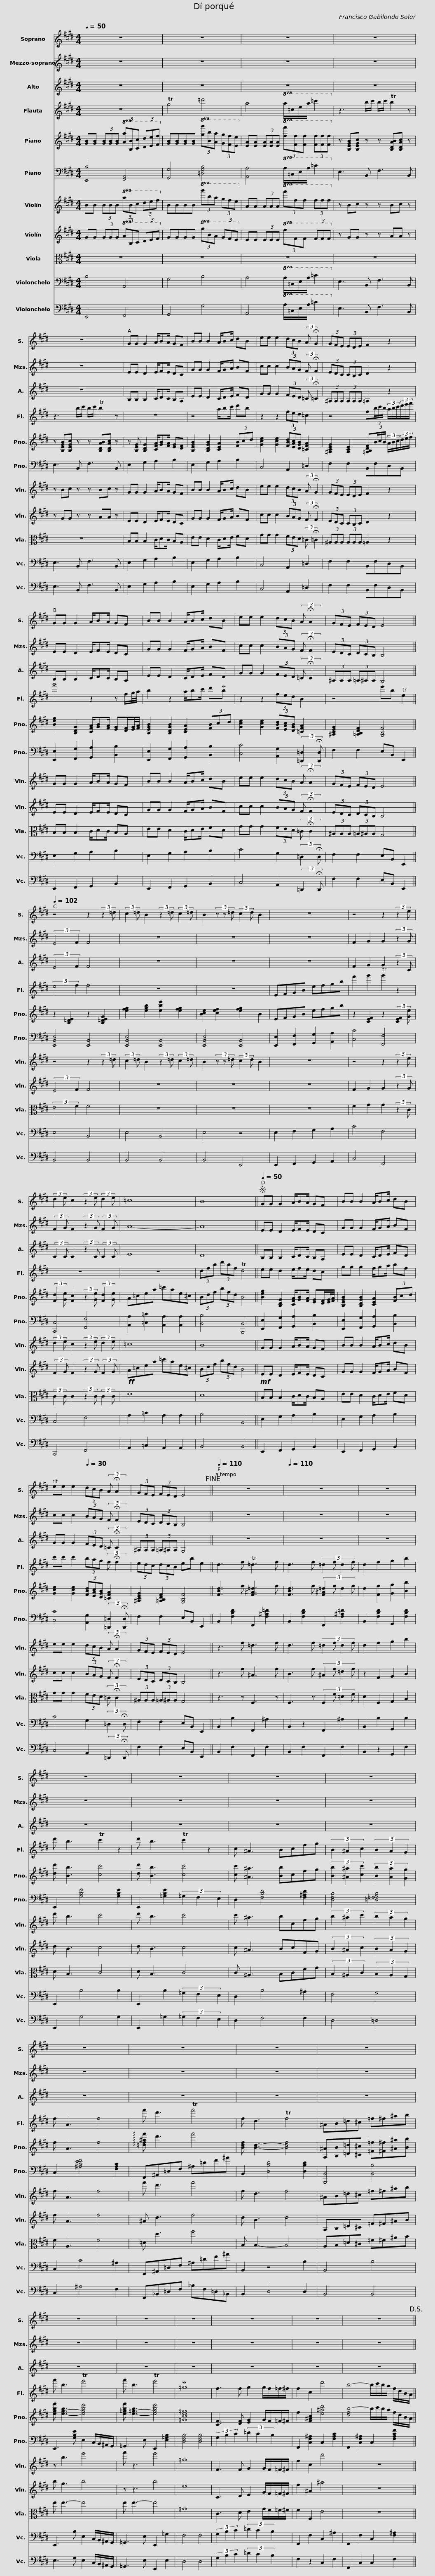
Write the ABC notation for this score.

X:1
%%score 1 2 3 4 5 6 7 8 9 10 11
L:1/8
Q:1/4=50
M:4/4
I:linebreak $
K:E
V:1 treble
V:2 treble
V:3 treble
V:4 treble
V:5 treble
V:6 bass
V:7 treble
V:8 treble
V:9 alto
V:10 bass
V:11 bass
V:1
 z8 | z8 | z8 |$ z8 | z8 | %5
 GG G2 A/BA/ GF |$ BB B2 A/Bc/ dB | ee e2 (3dcB (3:2:2A !fermata!G2 |$ (3GFE (3EDE F2 z2 | GG G2 A/BA/ GF |$ %10
 BB B2 A/Bc/ dB | ee e2 (3dcB (3:2:2A !fermata!A2 | (3GFE (3FED E4 ||$[Q:1/4=102] z4 z2 (3:2:2z2 =d | (3:2:2c2 =d B2 (3:2:2z2 =d (3:2:2c2 =d | %15
 B2 (3z z =d (3:2:2c2 d B2 | z8 | z4 z2 (3:2:2z2 e |$ (3:2:2d2 e c2 (3:2:2z2 e (3:2:2d2 e | =c8 | %20
 B8 ||S[Q:1/4=50] GG G2 A/BA/ GF |$ BB B2 A/Bc/ dB |[Q:1/4=50] e[Q:1/4=45]e[Q:1/4=40] e2[Q:1/4=30] (3dcB (3:2:2A !fermata!A2 | (3GFE (3FED E4!fine! ||$ %25
[Q:1/4=110] z8 |[Q:1/4=110] z8 | z8 | z8 | z8 |$ %30
 z8 | z8 | z8 | z8 |$ z8 | %35
 z8 | z8 | z8 | z8 |$ z8 | %40
 z8 | z8!D.S.! || %42
V:2
 z8 | z8 | z8 |$ z8 | z8 | %5
 EE D2 E/FE/ DC |$ GG G2 F/GA/ BF | cc c2 (3BAG (3:2:2F !fermata!F2 |$ (3EDC (3CB,C D2 z2 | EE D2 E/FE/ DC |$ %10
 GG G2 F/GA/ BF | cc c2 (3BAG (3:2:2F !fermata!F2 | (3EDC (3DCB, B,4 ||$ (3:2:2E4 F2 F4 | z8 | %15
 z8 | z8 | F2 G2 G2 (3:2:2z2 G |$ (3:2:2F2 G F2 (3:2:2z2 G (3:2:2F2 G | A8- | %20
 A8 || EE D2 E/FE/ DC |$ GG G2 F/GA/ BF | cc c2 (3BAG (3:2:2F !fermata!F2 | (3EDC (3DCB, B,4 ||$ %25
 z8 | z8 | z8 | z8 | z8 |$ %30
 z8 | z8 | z8 | z8 |$ z8 | %35
 z8 | z8 | z8 | z8 |$ z8 | %40
 z8 | z8 || %42
V:3
 z8 | z8 | z8 |$ z8 | z8 | %5
 B,B, B,2 C/DC/ B,A, |$ EE D2 C/DE/ FD | GG G2 (3FED (3:2:2=C !fermata!=C2 |$ (3^A,A,A, (3A,A,A, =A,2 z2 | B,B, B,2 C/DC/ B,A, |$ %10
 EE D2 C/DE/ FD | GG G2 (3FED (3:2:2=C !fermata!C2 | (3^A,A,A, (3=A,^A,A, G,4 ||$ (3:2:2E4 F2 F4 | z8 | %15
 z8 | z8 | F2 G2 G2 (3:2:2z2 C |$ (3:2:2C2 C C2 (3:2:2z2 C (3:2:2C2 C | E8 | %20
 D8 || B,B, B,2 C/DC/ B,A, |$ EE D2 C/DE/ FD | GG G2 (3FED (3:2:2=C !fermata!C2 | (3^A,A,A, (3=A,^A,A, G,4 ||$ %25
 z8 | z8 | z8 | z8 | z8 |$ %30
 z8 | z8 | z8 | z8 |$ z8 | %35
 z8 | z8 | z8 | z8 |$ z8 | %40
 z8 | z8 || %42
V:4
 z8 | Tg4 =d'4 | a4!8va(! a/=c'/e'/a'/ =c''2!8va)! |$ z3 b/c'/ b/c'/ Tb2 z | z3 b/c'/ b/c'/ Tb2 z | %5
 z8 |$ z4 a/bc'/ d'b | z2 z2 (3fed =c2 |$ z4 f(3b/c'/b/ (3a/b/c'/(3d'/e'/f'/ | g'4 z2 z f/g/4a/4 |$ %10
 b2 z2 a/bc'/ d'Mb | z2 z2 (3fed B2 | z4 e'b Te2 ||$ (3:2:2e4 f2 f4 | z8 | %15
 z8 | EFGB efgb | f'2 g'2 Tg'2 z2 |$ z8 | z8 | %20
 (3dfb (3d'bf Td4 || ee d2 e/fe/ dc |$ gg g2 f/ga/ bf | c'c' c'2 (3bag (3:2:2f !fermata!f2 | (3edc (3dcB eb e2 ||$ %25
 d3 f T=d3 f | d3 f (3:2:4=d2 f d2 f | d2 f2 g2 b2 | d' b3 Tc'2 z2 | d' b3 Tc'2 z2 |$ %30
 c ^A3 Bcfg | (3B2 ^A2 c2 (3B2 A2 G2 | f A3 f4 | f' d'3 Tf'4 |$ f d3- Tf4 | %35
 ^AB=d^c =f^f^ab | f' b3 Te'4 | f' b3 Te'4 | M=g8 |$ f3 f g2 g/f/=f/^f/ | %40
 f2 c2 d'4 | b4- b/c'/b/a/ f/d/B/A/ || %42
V:5
 [GB][GB] (3[GB][GB][GB]!8va(! (3[Aa][Bb][cc'] (3[dd'][ee'][ff']!8va)! | [GB][GB][GB][GB]!8va(! (3[gg'][bb'][aa'] (3[gg'][ff'][ee']!8va)! | [EA][EA] (3[EA][EA][EA]!8va(! (3[ff'][ff'][ff'] (3[ff'][ff'][ff']!8va)! |$ z [B,EGB][B,EGc] z z [B,DAB][B,DAc] z | z [B,EGB][B,EGc] z z [B,DAB][B,DAc] z | %5
 z [B,EG] [B,DG]2 [CFA]/[GB][FA]/ [EG][DF] |$ [B,EGB]2 [B,DGB]2 [CEA]2 (3[FB]cd | [Gce]2 [Gce]2 (3[FBd][EAc][DGB] [=CFA]2 |$ [^A,CEG]2 [A,CE]2 [=A,B,DF](3B/c/B/ (3A/B/c/(3d/e/f/ | [Beg]2 [B,DG]2 [CFA]/[GB][FA]/ [EG][DF]/[EG]/4[FA]/4 |$ %10
 [B,EGB]2 [B,DGB]2 [CEA]2 (3[FB]cd | [Gce]2 [Gce]2 (3[FBd][EAc][DGB] [=CFA]2 | [^A,CEG]2 [=A,B,DF]2 [G,B,F]4 ||$ z2 [B,=DE]2 z2 [B,=DEG]2 | [efg]2 [egb]2 [ebe']2 [efg]2 | %15
 [Bce]2 [cef]2 [efg]2 B2 | EFGB efgb | z2 [CEF]2 z2 (3:2:2[CEF]2 [Ge] |$ (3:2:2[Fd]2 [Ge] [Fc]2 (3:2:2z2 [Ge] (3:2:2[Fd]2 [Ge] | A=cea =c'ae^c | %20
 (3Bdf (3bfd B4 || [Beg]2 [B,DG]2 [CFA]/[GB][FA]/ [EG][DF]/[EG]/4[FA]/4 |$ [B,EGB]2 [B,DGB]2 [CEA]2 (3[FB]cd | [Gce]2 [Gce]2 (3[FBd][EAc][DGB] [=CFA]2 | [^A,CEG]2 [=A,B,DF]2 [G,B,F]4 ||$ %25
 [FBd]3 f [F^A=d]3 f | [FBd]3 f (3:2:4[F^A=d]2 f d2 f | d2 [Ff]2 [Gg]2 [Bb]2 | [dd'] [Bb]3 [cc']4 | [dd'] [Bb]3 [cc']4 |$ %30
 [cc'] [^A^a]3 [Bb]cfg | (3[Bb]2 [^A^a]2 [cc']2 (3[Bb]2 [Aa]2 [Gg]2 | f A3 f4 | !arpeggio![=df^af'] d'3 f'4 |$ [Bdf] [Bd]3- [Bdf]4 | %35
 [A,^A][B,B][=D=d][^C^c] [=F=f][^F^f][^A^a][Bb] | [egbf'] [e-g-b]3 [egbe']4 | [e=gbf'] [e-=g-b]3 [egbe']4 | [=Gce=g]8 |$ [CF]3 [DF] [EG]2 G/F/=F/^F/ | %40
 f2 [F^Ac]2 [e^ad']4 | [dfb-]4 b/c'/b/a/ f/d/B/A/ || %42
V:6
 [E,,B,]4 [F,,A,,]4 | [G,,G,]4 [=D,G,B,]4 | [A,,A,]4!8va(! A,/=C/E/A/ =c2!8va)! |$ E,3 B,, F,3 B,, | E,3 B,, F,3 B,, | %5
 E,2 G,2 A,2 B,2 |$ E,2 G,2 A,2 B,2 | C,4 A,,2 =D,2 |$ F,2 F,2 B,,F,D,B,, | [E,,E,]2 [F,,G,]2 [G,,A,]2 [B,,B,]2 |$ %10
 [E,,E,]2 [F,,G,]2 [G,,A,]2 [B,,B,]2 | [C,C]4 [A,,G,]2 (3:2:2[=D,,=D,]2 !fermata![D,,D,] | F,2 F,2 E,B,, E,,2 ||$ [E,,B,,E,]4 [E,,B,,]4 | [E,,B,,E,]4 [E,,B,,]4 | %15
 [E,,B,,E,]4 [E,,B,,]4 | [E,,E,]2 [F,,F,]2 [G,,G,]2 [A,,A,]2 | [C,C]4 [F,,F,]4 |$ [C,,C,]4 [F,,F,]4 | [A,,A,]2 [=C,=C]2 [A,,A,]2 [A,,A,]2 | %20
 [B,,B,]4 [B,,,B,,]4 || [E,,E,]2 [F,,G,]2 [G,,A,]2 [B,,B,]2 |$ [E,,E,]2 [F,,G,]2 [G,,A,]2 [B,,B,]2 | [C,C]4 [A,,G,]2 (3:2:2[=D,,=D,]2 !fermata![D,,D,] | F,2 F,2 E,B,, E,,2 ||$ %25
 B,,2 [F,B,D]2 F,,2 [F,^A,=D]2 | B,,2 [F,B,D]2 F,,2 [F,^A,=D]2 | B,,2 [F,B,D]2 G,,2 [F,B,D]2 | E,,2 [G,B,E]4 [G,B,E]2 | E,,2 [=G,B,E]2 (3=G,2 F,2 E,2 |$ %30
 D,2 [F,B,D]4 [F,^A,D]2 | [D,F,B,]4 [=D,=F,G,B,]4 | C,2 [^A,CEF]4 [F,A,C]2 | F,,^A,,=D,F, ^A,=DF^A |$ B,,2 [D,B,D]4 [D,B,D]2 | %35
 [B,,,B,,]4 [B,,B,]4 | E,,3 [G,B,E] E,2 C,/B,,/^A,,/G,,/ | =G,,3 E, E,,2 [E,=G,B,]2 | [D,F,B,]4 [D,F,B,]4 |$ (3G,2 B,2 C2 (3=D2 C2 B,2 | %40
 F,,2 [C,F,^A,]2 C,2 [F,A,C]2 | F,,2 [C,F,^A,]2 C,2 [F,A,CF]2 || %42
V:7
 BB (3BBB!8va(! (3abc' (3d'e'f'!8va)! | BBBB!8va(! (3g'b'a' (3g'f'e'!8va)! | AA (3AAA!8va(! (3f'f'f' (3f'f'f'!8va)! |$ z Bc z z Bc z | z Bc z z Bc z | %5
 GG G2 A/BA/ GF |$ BB B2 A/Bc/ dB | ee e2 (3dcB (3:2:2A !fermata!G2 |$ (3GFE (3EDE F2 z2 | GG G2 A/BA/ GF |$ %10
 BB B2 A/Bc/ dB | ee e2 (3dcB (3:2:2A !fermata!A2 | (3GFE (3FED E4 ||$ z4 z2 (3:2:2z2 =d | (3:2:2c2 =d B2 (3:2:2z2 =d (3:2:2c2 =d | %15
 B2 (3z z =d (3:2:2c2 d B2 | z8 | z4 z2 (3:2:2z2 e |$ (3:2:2d2 e c2 (3:2:2z2 e (3:2:2d2 e | =c8 | %20
 B8 || GG G2 A/BA/ GF |$ BB B2 A/Bc/ dB | ee e2 (3dcB (3:2:2A !fermata!A2 | (3GFE (3FED E4 ||$ %25
 z3 f =d3 f | d3 f (3:2:4=d2 f d2 f | d2 f2 g2 b2 | d' b3 c'4 | d' b3 c'4 |$ %30
 c' ^a3 bcfg | (3b2 ^a2 c'2 (3b2 a2 g2 | f A3 f4 | f' d'3 f'4 |$ f d3 f4 | %35
 ^AB=d^c =f^f^ab | z b3 e'4 | f' z3 e'4 | =g8 |$ F3 F G2 G/F/=F/^F/ | %40
 f2 c2 d'4 | z8 || %42
V:8
 GG (3GGG!8va(! (3ABc (3def!8va)! | GGGG!8va(! (3gba (3gfe!8va)! | EE (3EEE!8va(! (3fff (3fff!8va)! |$ z GG z z AA z | z GG z z AA z | %5
 EE D2 E/FE/ DC |$ GG G2 F/GA/ BF | cc c2 (3BAG (3:2:2F !fermata!F2 |$ (3EDC (3CB,C D2 z2 | EE D2 E/FE/ DC |$ %10
 GG G2 F/GA/ BF | cc c2 (3BAG (3:2:2F !fermata!F2 | (3EDC (3DCB, B,4 ||$ (3:2:2E4 F2 F4 | z8 | %15
 z8 | z8 | F2 G2 G2 (3:2:2z2 G |$ (3:2:2F2 G F2 (3:2:2z2 G (3:2:2F2 G |!ff! A=cea =c'ae^c | %20
 (3Bdf (3bfd B4 ||!mf! EE D2 E/FE/ DC |$ GG G2 F/GA/ BF | cc c2 (3BAG (3:2:2F !fermata!F2 | (3EDC (3DCB, B,4 ||$ %25
 z3 f ^A3 f | B3 f (3:2:4^A2 f =d2 f | z2 F2 G2 B2 | d B3 c4 | d B3 c4 |$ %30
 c ^A3 BcFG | (3B2 ^A2 c2 (3B2 A2 G2 | f A3 f4 | ^A d3 f4 |$ d B3- d4 | %35
 A,B,=D^C =F^F^AB | b g3 b4 | z z3 b4 | e8 |$ C3 D E2 G/F/=F/^F/ | %40
 f2 ^A2 ^a4 | z8 || %42
V:9
 z8 | z8 | z8 |$ z8 | z8 | %5
 B,B, B,2 C/DC/ B,A, |$ EE D2 C/DE/ FD | GG G2 (3FED (3:2:2=C !fermata!=C2 |$ (3^A,A,A, (3A,A,A, =A,2 z2 | B,B, B,2 C/DC/ B,A, |$ %10
 EE D2 C/DE/ FD | GG G2 (3FED (3:2:2=C !fermata!C2 | (3^A,A,A, (3=A,^A,A, G,4 ||$ (3:2:2E4 F2 F4 | z8 | %15
 z8 | z8 | F2 G2 G2 (3:2:2z2 C |$ (3:2:2C2 C C2 (3:2:2z2 C (3:2:2C2 C | E8 | %20
 D8 || B,B, B,2 C/DC/ B,A, |$ EE D2 C/DE/ FD | GG G2 (3FED (3:2:2=C !fermata!C2 | (3^A,A,A, (3=A,^A,A, G,4 ||$ %25
 z3 z F,3 z | F,3 z (3:2:4F,2 F =D2 F | D2 F,2 G,2 B,2 | D B,3 C4 | D B,3 C4 |$ %30
 C ^A,3 B,CFG | (3B,2 ^A,2 C2 (3B,2 A,2 G,2 | F A,3 F4 | =D d3 f4 |$ B, B,3- B,4 | %35
 A,B,=D^C =F^F^AB | e e3- e4 | e e3- e4 | =G8 |$ C3 D E2 G/F/=F/^F/ | %40
 F2 F,2 E4 | z8 || %42
V:10
 B,4 A,,4 | G,4 B,4 | A,4!8va(! A,/=C/E/A/ =c2!8va)! |$ E,3 B,, F,3 B,, | E,3 B,, F,3 B,, | %5
 E,2 G,2 A,2 B,2 |$ E,2 G,2 A,2 B,2 | C,4 A,,2 =D,2 |$ F,2 F,2 B,,F,D,B,, | E,2 G,2 A,2 B,2 |$ %10
 E,2 G,2 A,2 B,2 | C4 G,2 (3:2:2=D,2 !fermata!D, | F,2 F,2 E,B,, E,,2 ||$ E,4 B,,4 | E,4 B,,4 | %15
 E,4 z4 | E,2 F,2 G,2 A,2 | C4 F,4 |$ C,4 F,4 | A,2 =C2 A,2 A,2 | %20
 B,4 B,,4 || E,2 G,2 A,2 B,2 |$ E,2 G,2 A,2 B,2 | C4 G,2 (3:2:2=D,2 !fermata!D, | F,2 F,2 E,B,, E,,2 ||$ %25
 B,,2 B,2 F,,2 ^A,2 | B,,2 z2 F,,2 ^A,2 | B,,2 B,2 G,,2 B,2 | E,,2 B,4 B,2 | E,,2 B,2 (3=G,2 F,2 E,2 |$ %30
 D,2 B,4 ^A,2 | F,4 G,4 | C,2 C4 ^A,2 | F,,^A,,=D,F, ^A,=DF^A |$ B,,2 z4 B,2 | %35
 B,,4 B,4 | E,,3 B, E,2 C,/B,,/^A,,/G,,/ | =G,,3 E, E,,2 =G,2 | F,4 F,4 |$ (3G,2 B,2 C2 (3=D2 C2 B,2 | %40
 F,,2 F,2 C,2 ^A,2 | F,,2 F,2 C,2 [F,^A,]2 || %42
V:11
 E,,4 F,,4 | G,,4 G,4 | A,,4!8va(! A,/=C/E/A/ =c2!8va)! |$ E,3 B,, F,3 B,, | E,3 B,, F,3 B,, | %5
 E,2 G,2 A,2 B,2 |$ E,2 G,2 A,2 B,2 | C,4 A,,2 =D,2 |$ F,2 F,2 B,,F,D,B,, | E,,2 F,,2 G,,2 B,,2 |$ %10
 E,,2 F,,2 G,,2 B,,2 | C,4 A,,2 (3:2:2=D,,2 !fermata!D,, | F,2 F,2 E,B,, E,,2 ||$ B,,4 B,,4 | B,,4 B,,4 | %15
 B,,4 E,,4 | E,,2 F,,2 G,,2 A,,2 | C,4 F,,4 |$ C,,4 F,,4 | A,,2 =C,2 A,,2 A,,2 | %20
 B,,4 B,,4 || E,,2 F,,2 G,,2 B,,2 |$ E,,2 F,,2 G,,2 B,,2 | C,4 A,,2 (3:2:2=D,,2 !fermata!D,, | F,2 F,2 E,B,, E,,2 ||$ %25
 B,,2 F,2 F,,2 F,2 | B,,2 F,2 F,,2 F,2 | B,,2 z2 G,,2 F,2 | E,,2 G,4 G,2 | E,,2 =G,2 (3=G,2 F,2 E,2 |$ %30
 D,2 F,4 F,2 | D,4 =D,4 | C,2 ^A,4 F,2 | F,,_B,,=D,F, _B,F,=D,_B,, |$ B,,2 D,4 D,2 | %35
 B,,4 B,,4 | E,3 G, E,2 C,/B,,/^A,,/G,,/ | =G,,3 E, E,,2 E,2 | D,4 D,4 |$ (3G,2 B,2 C2 (3=D2 C2 B,2 | %40
 F,2 z2 C,2 F,2 | F,,2 C,2 C,2 F,2 || %42
